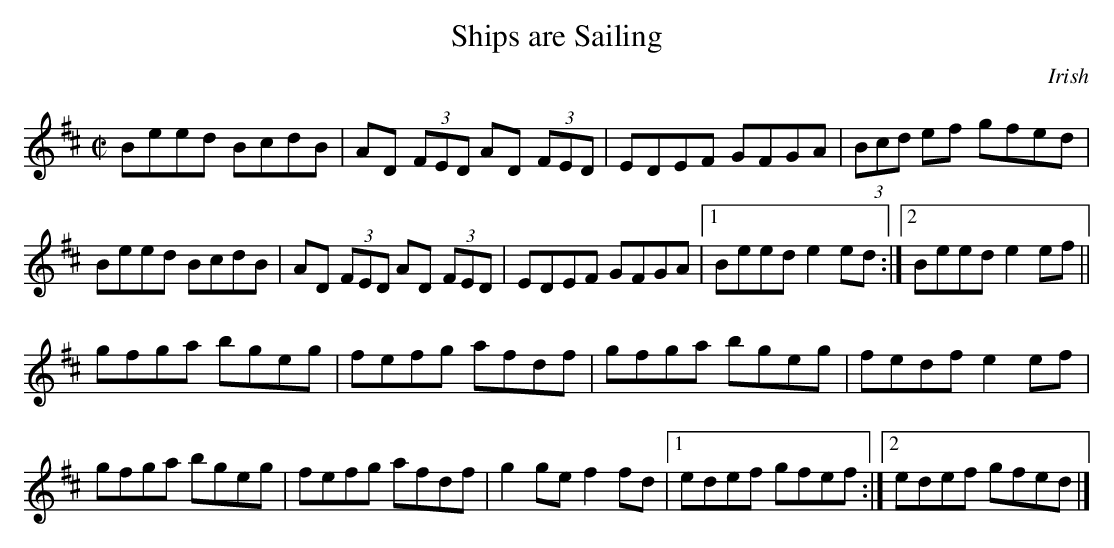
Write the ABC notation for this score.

X:1
T:Ships are Sailing
M:C|
K:D
Beed BcdB | AD (3FED AD (3FED | EDEF GFGA | (3Bcd ef gfed |
Beed BcdB | AD (3FED AD (3FED | EDEF GFGA |1 Beed e2 ed :|2 Beed e2 ef ||
gfga bgeg | fefg afdf | gfga bgeg | fedf e2 ef |
gfga bgeg | fefg afdf | g2 ge f2 fd |1 edef gfef :|2 edef gfed |]
